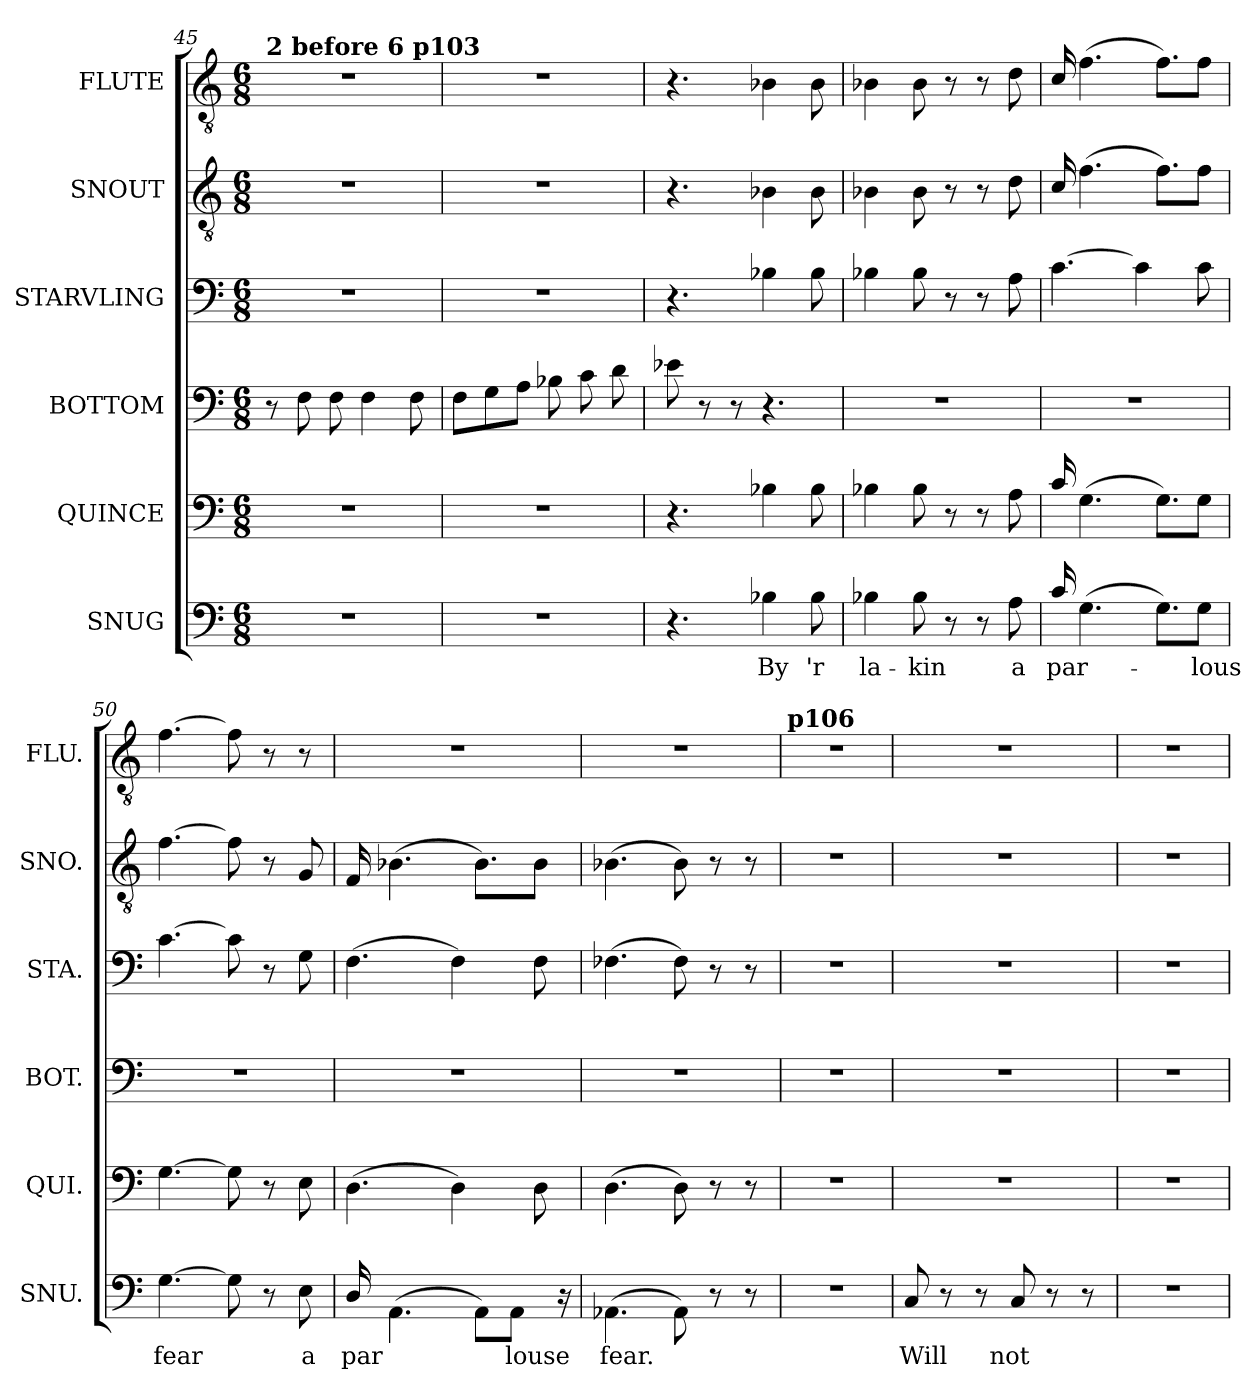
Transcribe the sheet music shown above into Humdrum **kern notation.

**kern	**text	**kern	**kern	**kern	**kern	**kern
*part6	*part6	*part5	*part4	*part3	*part2	*part1
*staff6	*staff6	*staff5	*staff4	*staff3	*staff2	*staff1
*I"SNUG	*	*I"QUINCE	*I"BOTTOM	*I"STARVLING	*I"SNOUT	*I"FLUTE
*I'SNU.	*	*I'QUI.	*I'BOT.	*I'STA.	*I'SNO.	*I'FLU.
*clefF4	*	*clefF4	*clefF4	*clefF4	*clefGv2	*clefGv2
*k[]	*	*k[]	*k[]	*k[]	*k[]	*k[]
*M6/8	*	*M6/8	*M6/8	*M6/8	*M6/8	*M6/8
=45	=45	=45	=45	=45	=45	=45
!	!	!	!	!	!	!LO:TX:a:B:t=2 before 6 p103
2.r	.	2.r	8r	2.r	2.r	2.r
.	.	.	8F\	.	.	.
.	.	.	8F\	.	.	.
.	.	.	4F\	.	.	.
.	.	.	8F\	.	.	.
!!LO:LB:g=z
=46	=46	=46	=46	=46	=46	=46
2.r	.	2.r	8F\L	2.r	2.r	2.r
.	.	.	8G\	.	.	.
.	.	.	8A\J	.	.	.
.	.	.	8B-X\	.	.	.
.	.	.	8c\	.	.	.
.	.	.	8d\	.	.	.
=47	=47	=47	=47	=47	=47	=47
4.r	.	4.r	8e-X\	4.r	4.r	4.r
.	.	.	8r	.	.	.
.	.	.	8r	.	.	.
4B-X\	By	4B-X\	4.r	4B-X\	4B-X\	4B-X\
8B-\	'r	8B-\	.	8B-\	8B-\	8B-\
=48	=48	=48	=48	=48	=48	=48
4B-X\	la-	4B-X\	2.r	4B-X\	4B-X\	4B-X\
8B-\	-kin	8B-\	.	8B-\	8B-\	8B-\
8r	.	8r	.	8r	8r	8r
8r	.	8r	.	8r	8r	8r
8A\	a	8A\	.	8A\	8d\	8d\
=49	=49	=49	=49	=49	=49	=49
16c/	par-	16c/	2.r	[4.c\	16c/	16c/
(4.G\	.	(4.G\	.	.	(4.f\	(4.f\
.	.	.	.	4c\]	.	.
8.G\L)	.	8.G\L)	.	.	8.f\L)	8.f\L)
8G\J	-lous	8G\J	.	8c\	8f\J	8f\J
=50	=50	=50	=50	=50	=50	=50
[4.G\	fear	[4.G\	2.r	[4.c\	[4.f\	[4.f\
8G\]	.	8G\]	.	8c\]	8f\]	8f\]
8r	.	8r	.	8r	8r	8r
8E\	a	8E\	.	8G\	8G/	8r
=51	=51	=51	=51	=51	=51	=51
16D/	par	(4.D\	2.r	(4.F\	16F/	2.r
(4.AA\	.	.	.	.	(4.B-X\	.
.	.	4D\)	.	4F\)	.	.
8AA\L)	.	.	.	.	8.B-\L)	.
8AA\J	louse	.	.	.	.	.
.	.	8D\	.	8F\	8B-\J	.
16r	.	.	.	.	.	.
!!LO:PB:g=z
=52	=52	=52	=52	=52	=52	=52
(4.AA-X\	fear.	(4.D\	2.r	(4.F-X\	(4.B-X\	2.r
8AA-\)	.	8D\)	.	8F-\)	8B-\)	.
8r	.	8r	.	8r	8r	.
8r	.	8r	.	8r	8r	.
=53	=53	=53	=53	=53	=53	=53
!	!	!	!	!	!	!LO:TX:a:B:t=p106
2.r	.	2.r	2.r	2.r	2.r	2.r
=54	=54	=54	=54	=54	=54	=54
8C/	Will	2.r	2.r	2.r	2.r	2.r
8r	.	.	.	.	.	.
8r	.	.	.	.	.	.
8C/	not	.	.	.	.	.
8r	.	.	.	.	.	.
8r	.	.	.	.	.	.
=55	=55	=55	=55	=55	=55	=55
2.r	.	2.r	2.r	2.r	2.r	2.r
=	=	=	=	=	=	=
*-	*-	*-	*-	*-	*-	*-
